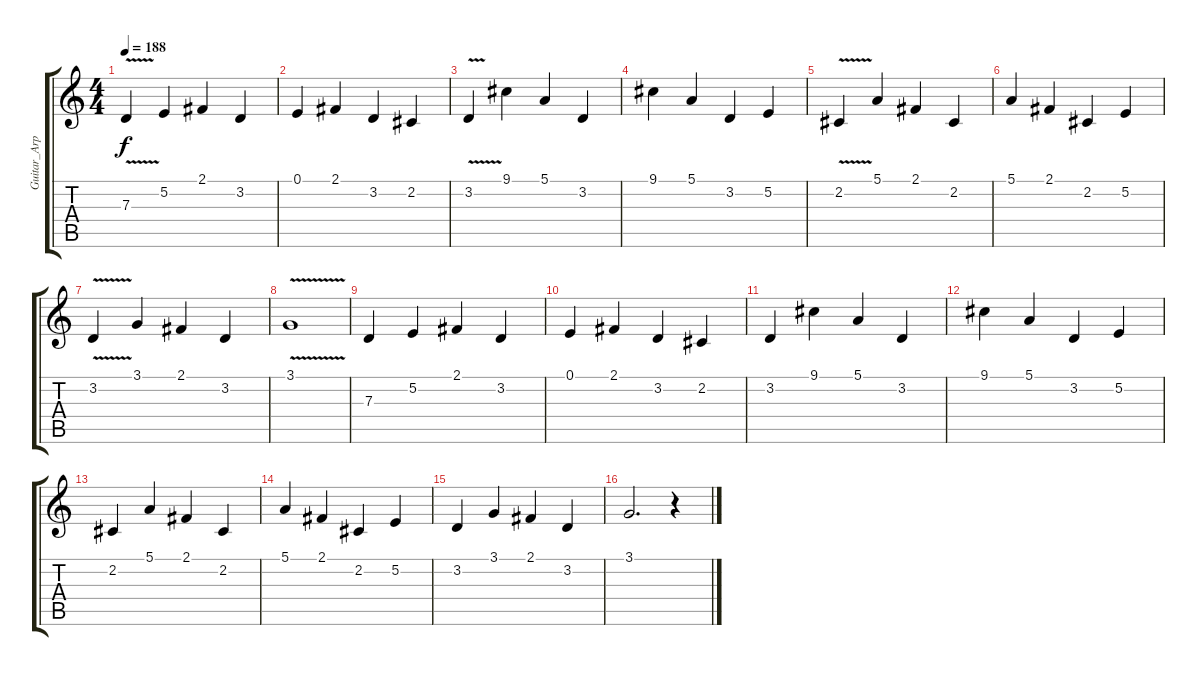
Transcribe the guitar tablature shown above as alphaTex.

\track ("Guitar_Arpeggio" "Guitar_Arp") {instrument altosax}
\staff {score tabs}
\tuning (E4 B3 G3 D3 A2 E2) {hide}
\ts (4 4)
\tempo 188
\clef g2
\ks c
7.3{v}.4{dy f} 5.2.4 2.1.4 3.2.4 |
0.1.4 2.1.4 3.2.4 2.2.4 |
3.2{v}.4 9.1.4 5.1.4 3.2.4 |
9.1.4 5.1.4 3.2.4 5.2.4 |
2.2{v}.4 5.1.4 2.1.4 2.2.4 |
5.1.4 2.1.4 2.2.4 5.2.4 |
3.2{v}.4 3.1.4 2.1.4 3.2.4 |
3.1{v}.1 |
7.3.4 5.2.4 2.1.4 3.2.4 |
0.1.4 2.1.4 3.2.4 2.2.4 |
3.2.4 9.1.4 5.1.4 3.2.4 |
9.1.4 5.1.4 3.2.4 5.2.4 |
2.2.4 5.1.4 2.1.4 2.2.4 |
5.1.4 2.1.4 2.2.4 5.2.4 |
3.2.4 3.1.4 2.1.4 3.2.4 |
3.1.2{d} r.4
